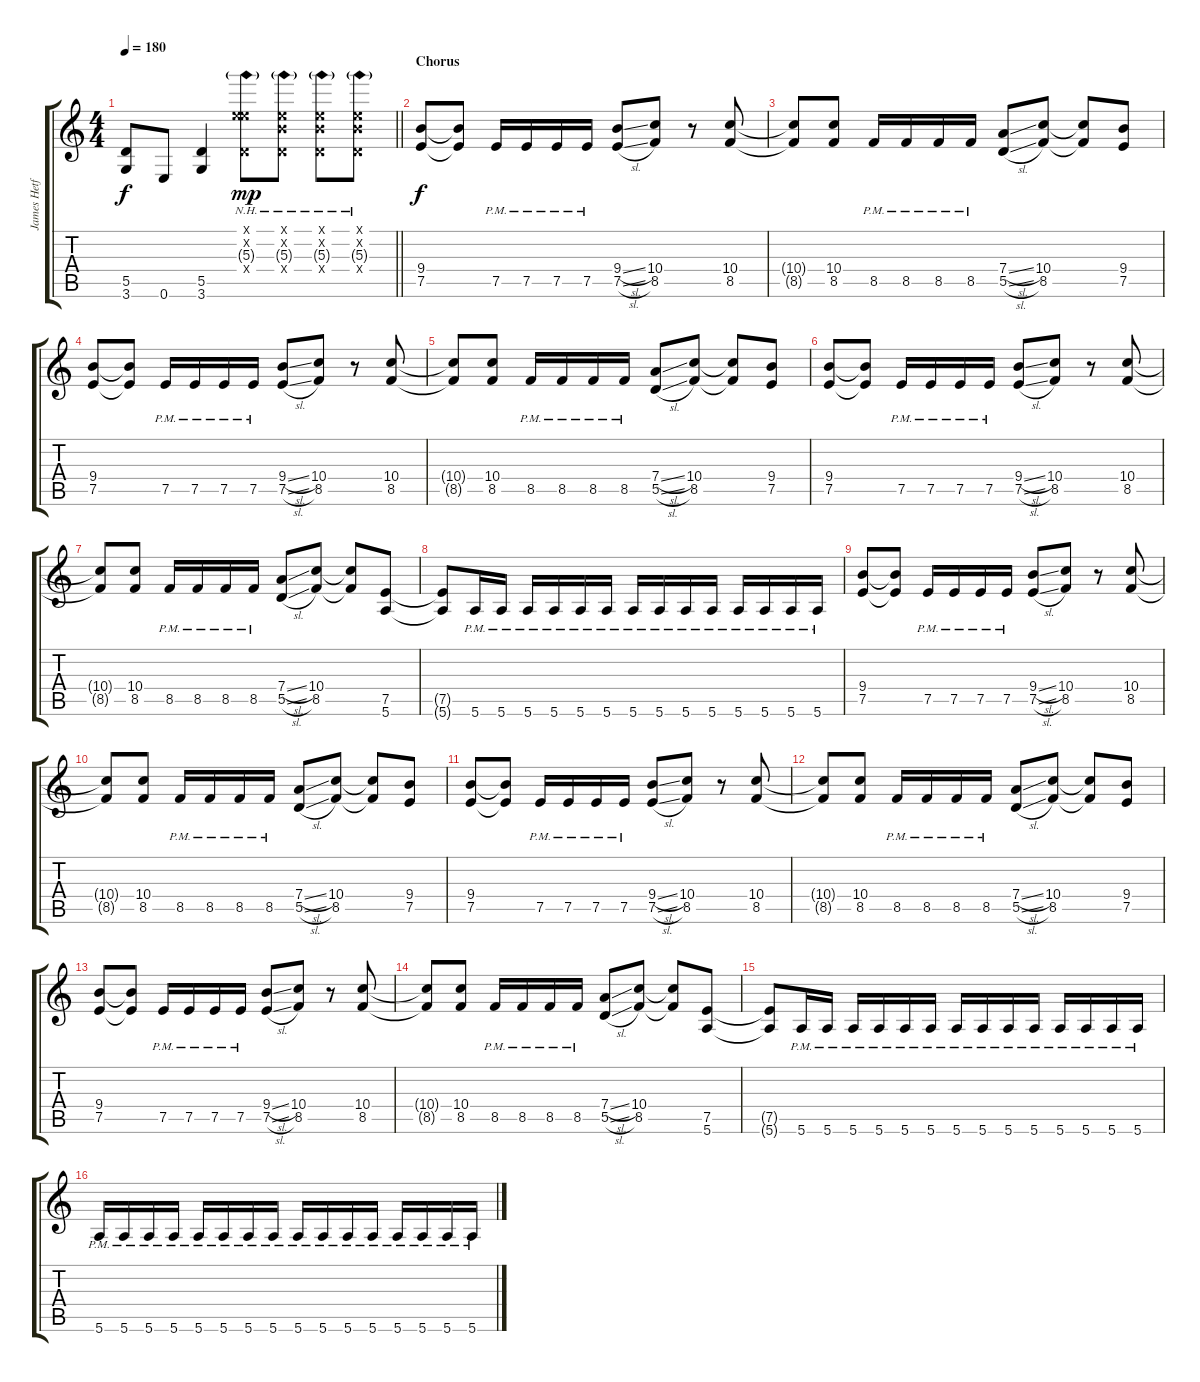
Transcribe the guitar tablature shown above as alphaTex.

\track ("James Hetfield (Rythm)" "James Hetf") {instrument distortionguitar}
\staff {score tabs}
\tuning (E4 B3 G3 D3 A2 E2) {hide}
\ts (4 4)
\tempo 180
\clef g2
\barLineRight lightlight
\ks c
(5.5{t} 3.6{t}).8{dy f} 0.6.8 (5.5 3.6).4 (0.1{x} 5.2{x} 5.3{nh g} 0.4{x}).8{dy mp} (0.1{x} 0.2{x} 5.3{nh g} 0.4{x}).8 (0.1{x} 0.2{x} 5.3{nh g} 0.4{x}).8 (0.1{x} 0.2{x} 5.3{nh g} 0.4{x}).8 |
\section ("" "Chorus")
(9.4 7.5).8{dy f} (9.4{t} 7.5{t}).8 7.5{pm}.16 7.5{pm}.16 7.5{pm}.16 7.5{pm}.16 (9.4{sl} 7.5{sl}).8 (10.4 8.5).8 r.8 (10.4 8.5).8 |
(10.4{t} 8.5{t}).8 (10.4 8.5).8 8.5{pm}.16 8.5{pm}.16 8.5{pm}.16 8.5{pm}.16 (7.4{sl} 5.5{sl}).8 (10.4 8.5).8 (10.4{t} 8.5{t}).8 (9.4 7.5).8 |
(9.4 7.5).8 (9.4{t} 7.5{t}).8 7.5{pm}.16 7.5{pm}.16 7.5{pm}.16 7.5{pm}.16 (9.4{sl} 7.5{sl}).8 (10.4 8.5).8 r.8 (10.4 8.5).8 |
(10.4{t} 8.5{t}).8 (10.4 8.5).8 8.5{pm}.16 8.5{pm}.16 8.5{pm}.16 8.5{pm}.16 (7.4{sl} 5.5{sl}).8 (10.4 8.5).8 (10.4{t} 8.5{t}).8 (9.4 7.5).8 |
(9.4 7.5).8 (9.4{t} 7.5{t}).8 7.5{pm}.16 7.5{pm}.16 7.5{pm}.16 7.5{pm}.16 (9.4{sl} 7.5{sl}).8 (10.4 8.5).8 r.8 (10.4 8.5).8 |
(10.4{t} 8.5{t}).8 (10.4 8.5).8 8.5{pm}.16 8.5{pm}.16 8.5{pm}.16 8.5{pm}.16 (7.4{sl} 5.5{sl}).8 (10.4 8.5).8 (10.4{t} 8.5{t}).8 (7.5 5.6).8 |
(7.5{t} 5.6{t}).8 5.6{pm}.16 5.6{pm}.16 5.6{pm}.16 5.6{pm}.16 5.6{pm}.16 5.6{pm}.16 5.6{pm}.16 5.6{pm}.16 5.6{pm}.16 5.6{pm}.16 5.6{pm}.16 5.6{pm}.16 5.6{pm}.16 5.6{pm}.16 |
(9.4 7.5).8 (9.4{t} 7.5{t}).8 7.5{pm}.16 7.5{pm}.16 7.5{pm}.16 7.5{pm}.16 (9.4{sl} 7.5{sl}).8 (10.4 8.5).8 r.8 (10.4 8.5).8 |
(10.4{t} 8.5{t}).8 (10.4 8.5).8 8.5{pm}.16 8.5{pm}.16 8.5{pm}.16 8.5{pm}.16 (7.4{sl} 5.5{sl}).8 (10.4 8.5).8 (10.4{t} 8.5{t}).8 (9.4 7.5).8 |
(9.4 7.5).8 (9.4{t} 7.5{t}).8 7.5{pm}.16 7.5{pm}.16 7.5{pm}.16 7.5{pm}.16 (9.4{sl} 7.5{sl}).8 (10.4 8.5).8 r.8 (10.4 8.5).8 |
(10.4{t} 8.5{t}).8 (10.4 8.5).8 8.5{pm}.16 8.5{pm}.16 8.5{pm}.16 8.5{pm}.16 (7.4{sl} 5.5{sl}).8 (10.4 8.5).8 (10.4{t} 8.5{t}).8 (9.4 7.5).8 |
(9.4 7.5).8 (9.4{t} 7.5{t}).8 7.5{pm}.16 7.5{pm}.16 7.5{pm}.16 7.5{pm}.16 (9.4{sl} 7.5{sl}).8 (10.4 8.5).8 r.8 (10.4 8.5).8 |
(10.4{t} 8.5{t}).8 (10.4 8.5).8 8.5{pm}.16 8.5{pm}.16 8.5{pm}.16 8.5{pm}.16 (7.4{sl} 5.5{sl}).8 (10.4 8.5).8 (10.4{t} 8.5{t}).8 (7.5 5.6).8 |
(7.5{t} 5.6{t}).8 5.6{pm}.16 5.6{pm}.16 5.6{pm}.16 5.6{pm}.16 5.6{pm}.16 5.6{pm}.16 5.6{pm}.16 5.6{pm}.16 5.6{pm}.16 5.6{pm}.16 5.6{pm}.16 5.6{pm}.16 5.6{pm}.16 5.6{pm}.16 |
5.6{pm}.16 5.6{pm}.16 5.6{pm}.16 5.6{pm}.16 5.6{pm}.16 5.6{pm}.16 5.6{pm}.16 5.6{pm}.16 5.6{pm}.16 5.6{pm}.16 5.6{pm}.16 5.6{pm}.16 5.6{pm}.16 5.6{pm}.16 5.6{pm}.16 5.6{pm}.16
